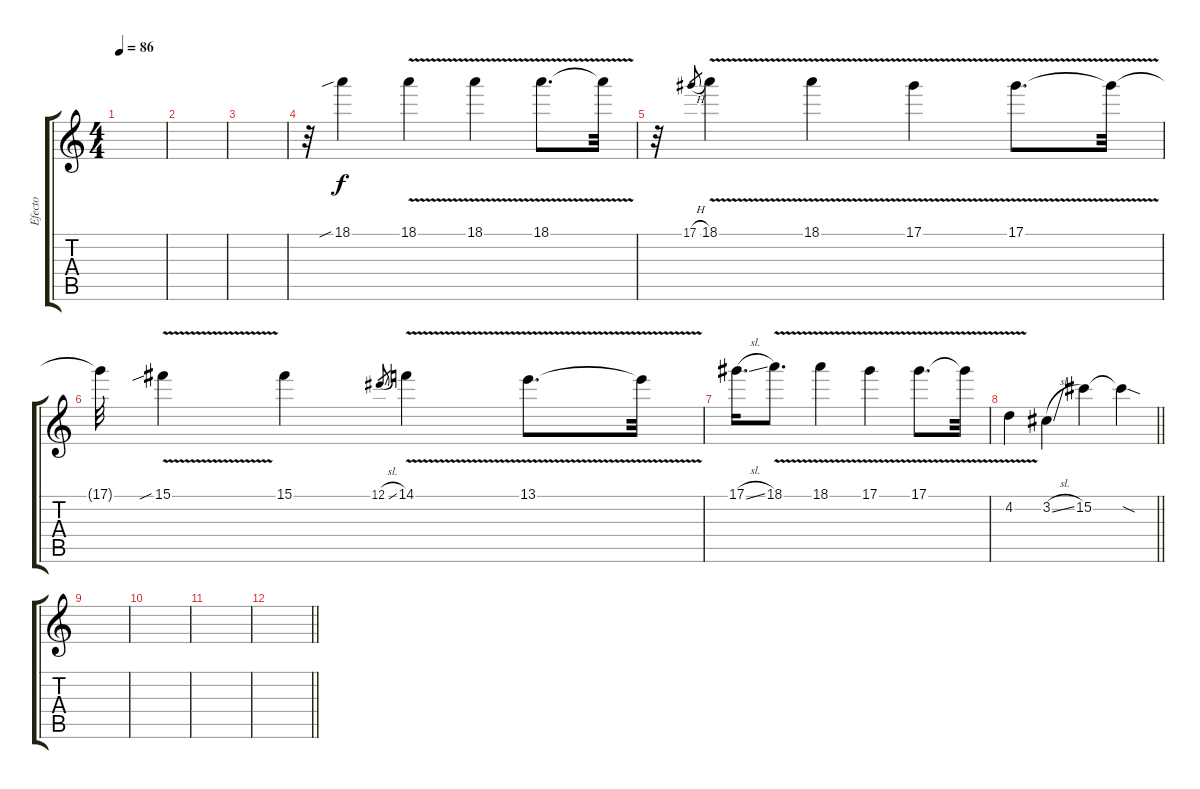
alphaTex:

\track ("Efecto" "Efecto") {instrument overdrivenguitar}
\staff {score tabs}
\tuning (Eb4 Bb3 Gb3 Db3 Ab2 Eb2) {hide}
\ts (4 4)
\tempo 86
\clef g2
\ks c
|
|
|
r.32{volume 14 instrument overdrivenguitar} 18.1{sib}.4 18.1{v}.4 18.1{v}.4 18.1{v}.8{d} 18.1{t}.32 |
r.32 17.1{h}.8{gr} 18.1{v}.4 18.1{v}.4 17.1{v}.4 17.1{v}.8{d} 17.1{t}.32 |
17.1{t}.32 15.1{v sib}.4 15.1.4 12.1{sl}.8{gr} 14.1{v}.4 13.1{v}.8{d} 13.1{t}.32 |
17.1{sl}.16{d} 18.1{v}.8{d} 18.1{v}.4 17.1{v}.4 17.1{v}.8{d} 17.1{t}.32 |
\barLineRight lightlight
4.2{v}.4 3.2{sl}.4 15.2.4 15.2{sod t}.4 |
|
|
|
\barLineRight lightlight
